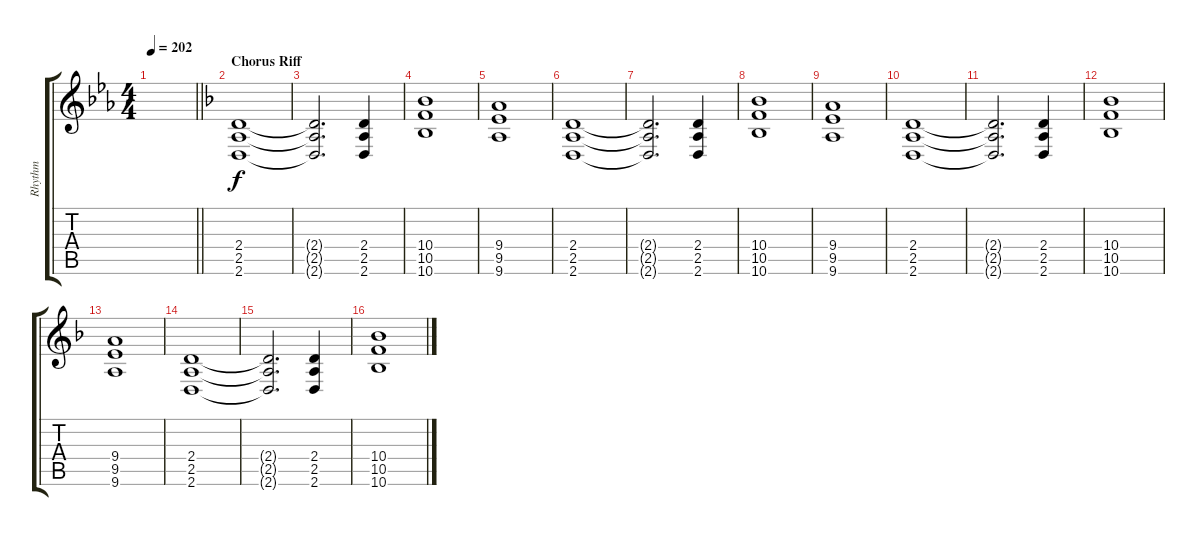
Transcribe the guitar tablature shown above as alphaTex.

\track ("Rhythm" "Rhythm") {instrument distortionguitar}
\staff {score tabs}
\tuning (D4 A3 F3 C3 G2 C2) {hide}
\ts (4 4)
\tempo 202
\clef g2
\barLineRight lightlight
\ks eb
|
\section ("" "Chorus Riff")
\ks f
(2.4 2.5 2.6).1 |
(2.4{t} 2.5{t} 2.6{t}).2{d} (2.4 2.5 2.6).4 |
(10.4 10.5 10.6).1 |
(9.4 9.5 9.6).1 |
(2.4 2.5 2.6).1 |
(2.4{t} 2.5{t} 2.6{t}).2{d} (2.4 2.5 2.6).4 |
(10.4 10.5 10.6).1 |
(9.4 9.5 9.6).1 |
(2.4 2.5 2.6).1 |
(2.4{t} 2.5{t} 2.6{t}).2{d} (2.4 2.5 2.6).4 |
(10.4 10.5 10.6).1 |
(9.4 9.5 9.6).1 |
(2.4 2.5 2.6).1 |
(2.4{t} 2.5{t} 2.6{t}).2{d} (2.4 2.5 2.6).4 |
(10.4 10.5 10.6).1
